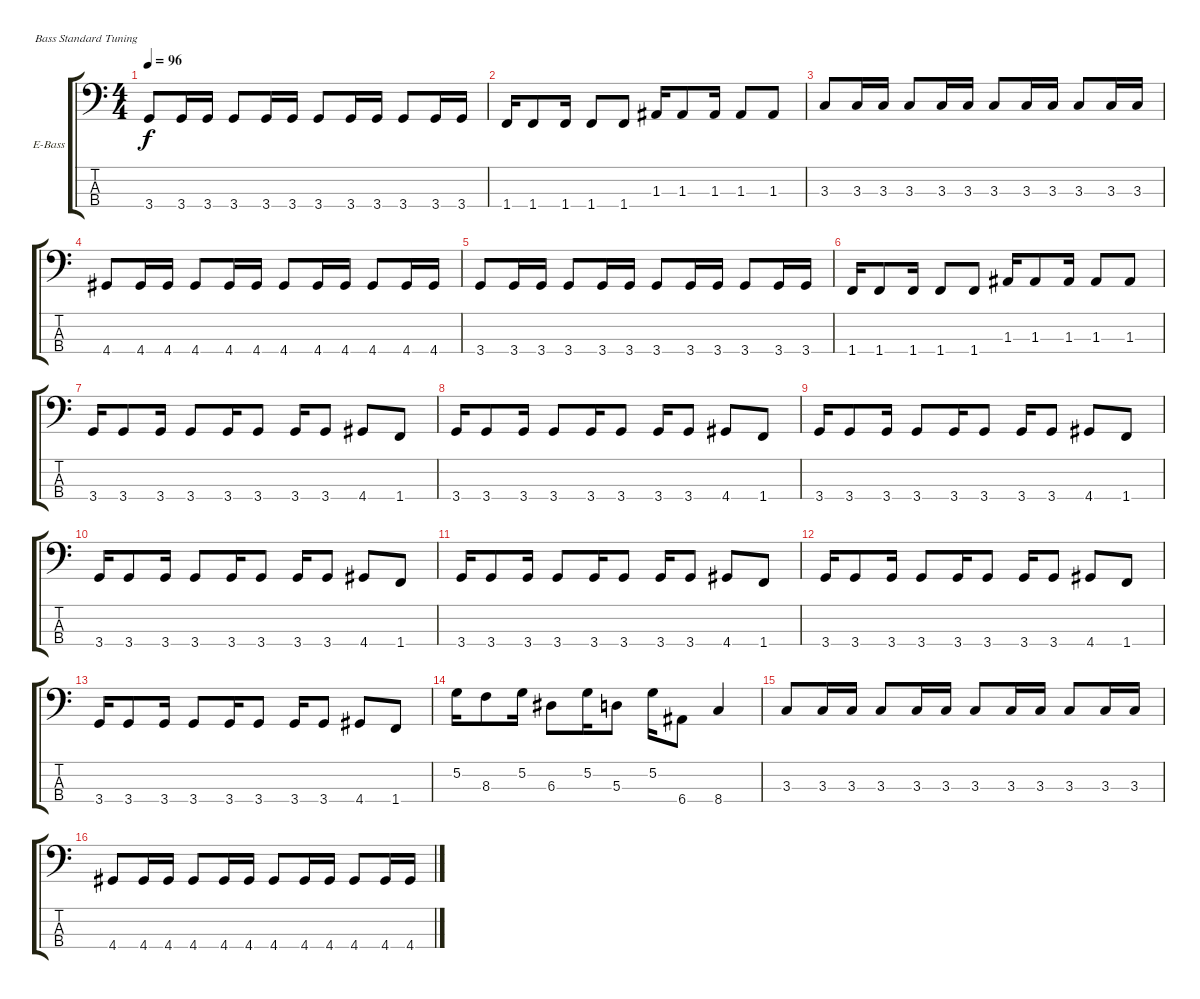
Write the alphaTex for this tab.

\defaultSystemsLayout 4
\bracketExtendMode groupsimilarinstruments
\firstSystemTrackNameOrientation horizontal
\otherSystemsTrackNameOrientation horizontal
\track ("Peter Baltes" "E-Bass") {instrument electricbassfinger}
\staff {score tabs}
\tuning (G2 D2 A1 E1)
\ts (4 4)
\tempo 96
\clef f4
\ks c
3.4.8{dy f} 3.4.16 3.4.16 3.4.8 3.4.16 3.4.16 3.4.8 3.4.16 3.4.16 3.4.8 3.4.16 3.4.16 |
1.4.16 1.4.8 1.4.16 1.4.8 1.4.8 1.3.16 1.3.8 1.3.16 1.3.8 1.3.8 |
3.3.8 3.3.16 3.3.16 3.3.8 3.3.16 3.3.16 3.3.8 3.3.16 3.3.16 3.3.8 3.3.16 3.3.16 |
4.4.8 4.4.16 4.4.16 4.4.8 4.4.16 4.4.16 4.4.8 4.4.16 4.4.16 4.4.8 4.4.16 4.4.16 |
3.4.8 3.4.16 3.4.16 3.4.8 3.4.16 3.4.16 3.4.8 3.4.16 3.4.16 3.4.8 3.4.16 3.4.16 |
1.4.16 1.4.8 1.4.16 1.4.8 1.4.8 1.3.16 1.3.8 1.3.16 1.3.8 1.3.8 |
3.4.16 3.4.8 3.4.16 3.4.8 3.4.16 3.4.8 3.4.16 3.4.8 4.4.8 1.4.8 |
3.4.16 3.4.8 3.4.16 3.4.8 3.4.16 3.4.8 3.4.16 3.4.8 4.4.8 1.4.8 |
3.4.16 3.4.8 3.4.16 3.4.8 3.4.16 3.4.8 3.4.16 3.4.8 4.4.8 1.4.8 |
3.4.16 3.4.8 3.4.16 3.4.8 3.4.16 3.4.8 3.4.16 3.4.8 4.4.8 1.4.8 |
3.4.16 3.4.8 3.4.16 3.4.8 3.4.16 3.4.8 3.4.16 3.4.8 4.4.8 1.4.8 |
3.4.16 3.4.8 3.4.16 3.4.8 3.4.16 3.4.8 3.4.16 3.4.8 4.4.8 1.4.8 |
3.4.16 3.4.8 3.4.16 3.4.8 3.4.16 3.4.8 3.4.16 3.4.8 4.4.8 1.4.8 |
5.2.16 8.3.8 5.2.16 6.3.8 5.2.16 5.3.8 5.2.16 6.4.8 8.4.4 |
3.3.8 3.3.16 3.3.16 3.3.8 3.3.16 3.3.16 3.3.8 3.3.16 3.3.16 3.3.8 3.3.16 3.3.16 |
4.4.8 4.4.16 4.4.16 4.4.8 4.4.16 4.4.16 4.4.8 4.4.16 4.4.16 4.4.8 4.4.16 4.4.16
